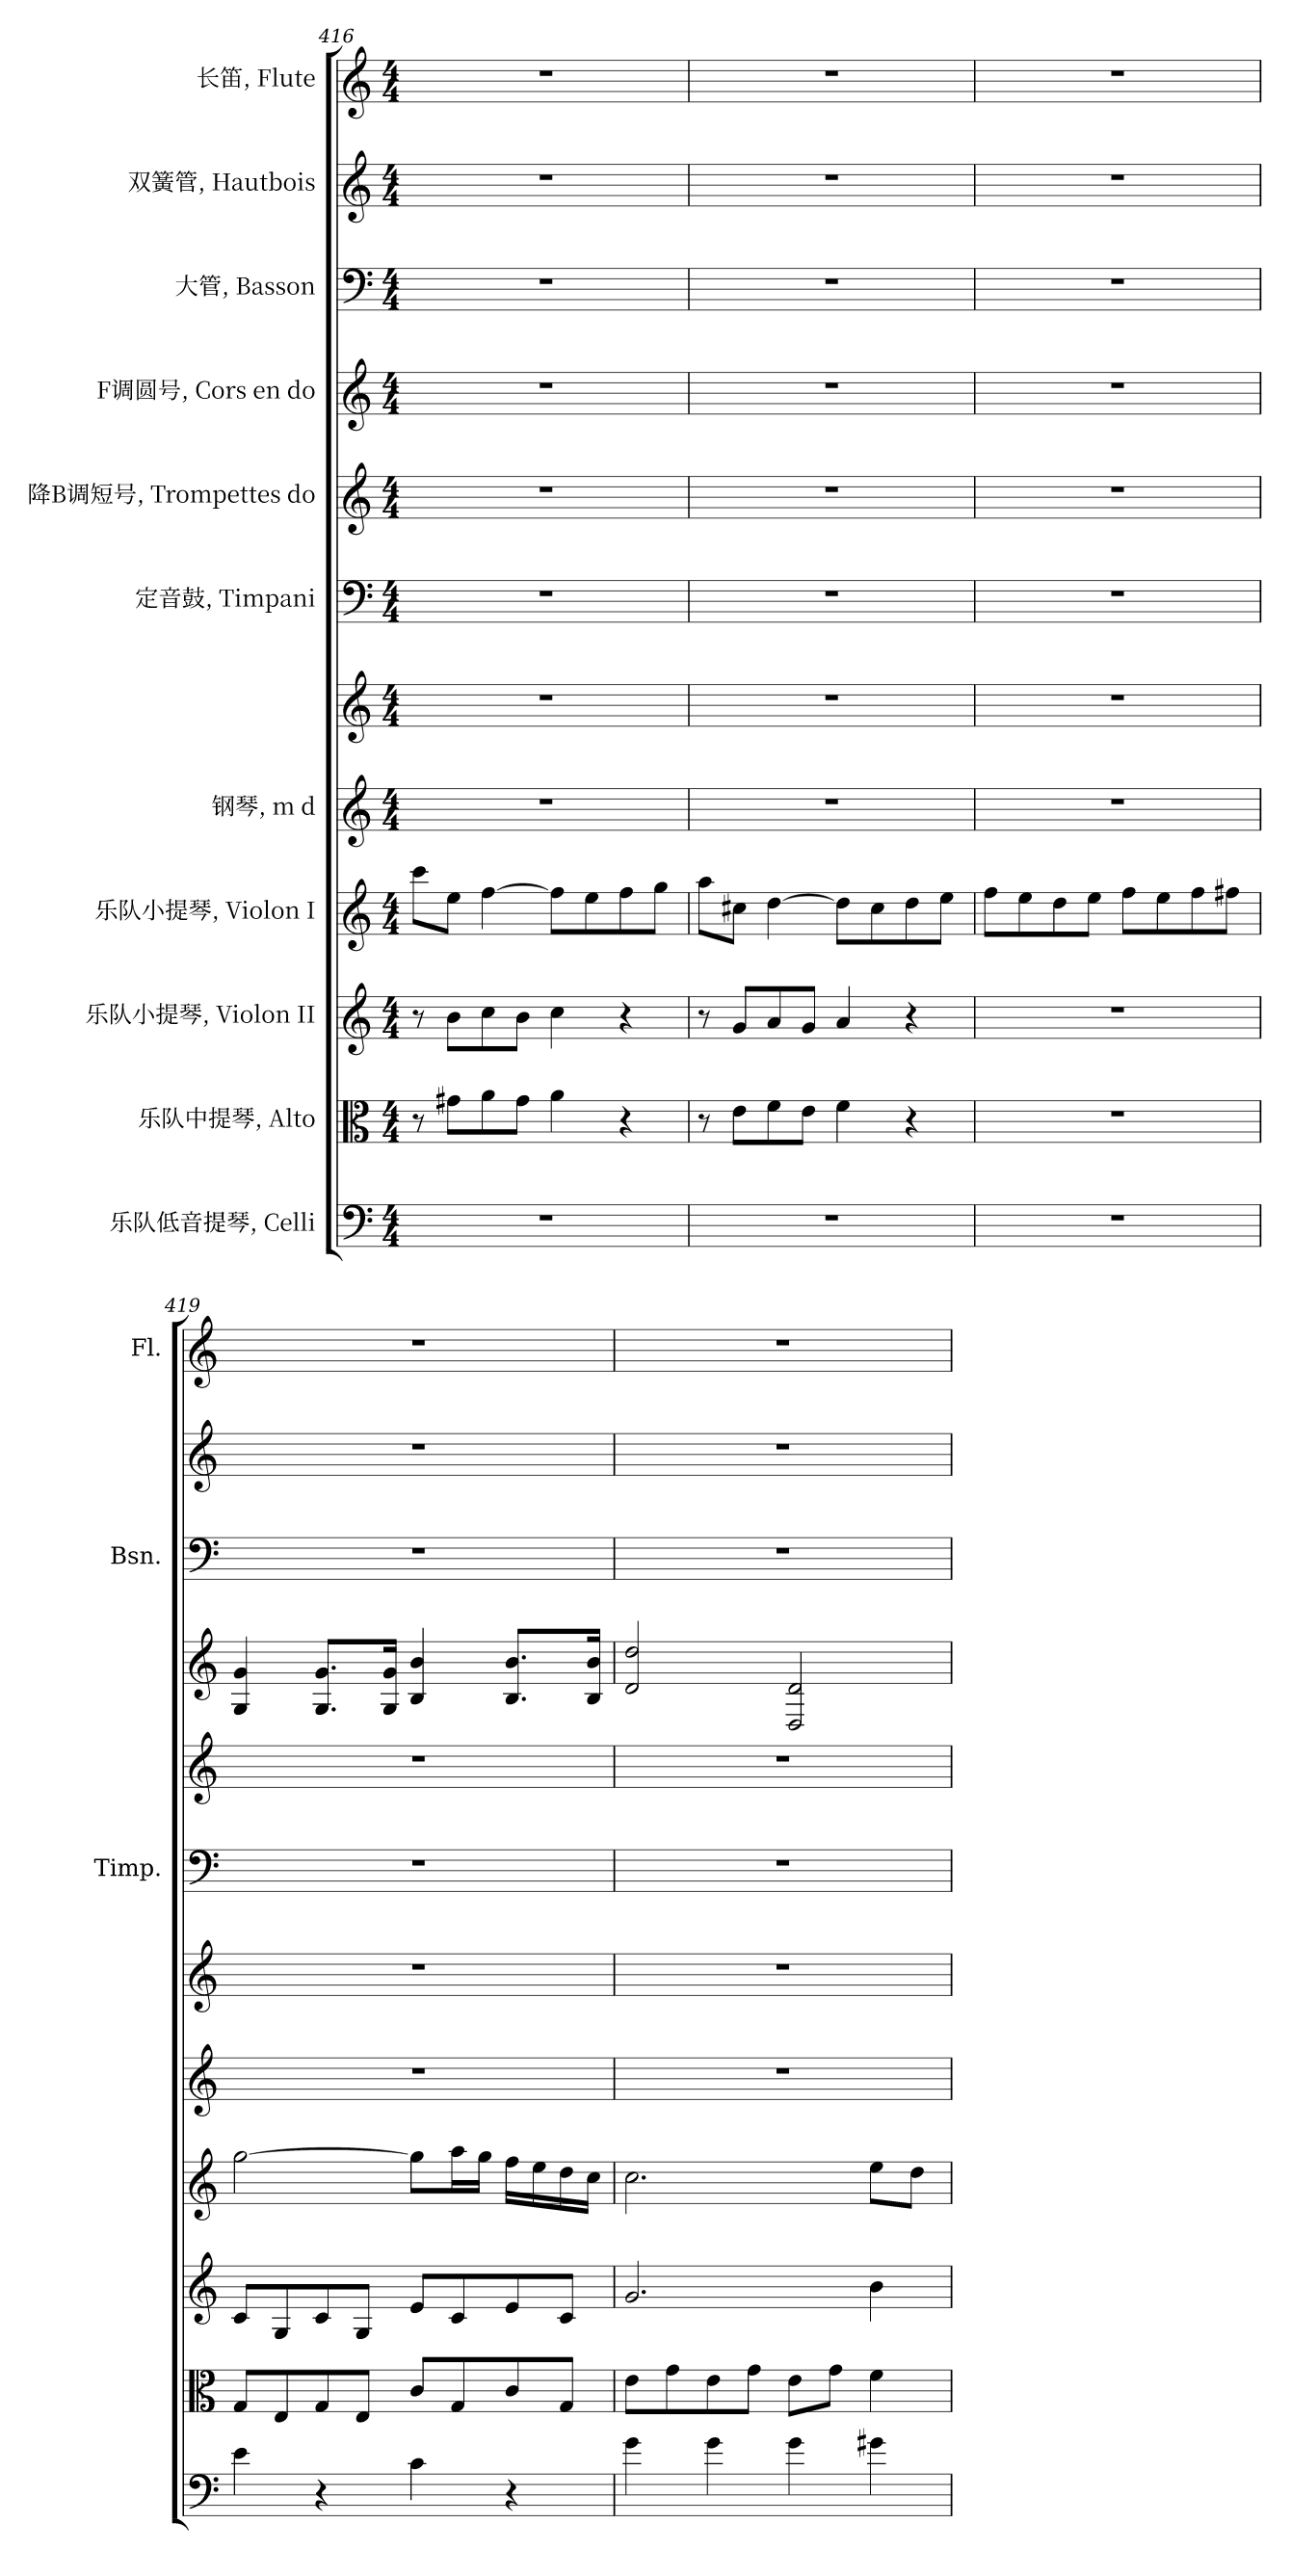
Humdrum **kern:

**kern	**kern	**kern	**kern	**kern	**kern	**kern	**kern	**kern	**kern	**kern	**kern
*part11	*part10	*part9	*part8	*part7	*part7	*part6	*part5	*part4	*part3	*part2	*part1
*staff12	*staff11	*staff10	*staff9	*staff8	*staff7	*staff6	*staff5	*staff4	*staff3	*staff2	*staff1
*I"乐队低音提琴, Celli	*I"乐队中提琴, Alto	*I"乐队小提琴, Violon II	*I"乐队小提琴, Violon I	*I"钢琴, m d	*	*I"定音鼓, Timpani	*I"降B调短号, Trompettes do	*I"F调圆号, Cors en do	*I"大管, Basson	*I"双簧管, Hautbois	*I"长笛, Flute
*	*	*	*	*	*	*I'Timp.	*	*	*I'Bsn.	*	*I'Fl.
*clefF4	*clefC3	*clefG2	*clefG2	*clefG2	*clefG2	*clefF4	*clefG2	*clefG2	*clefF4	*clefG2	*clefG2
*ITrd7c12	*	*	*	*	*	*	*ITrd1c2	*ITrd4c7	*	*	*
*k[]	*k[]	*k[]	*k[]	*k[]	*k[]	*k[]	*k[b-e-]	*k[b-]	*k[]	*k[]	*k[]
*M4/4	*M4/4	*M4/4	*M4/4	*M4/4	*M4/4	*M4/4	*M4/4	*M4/4	*M4/4	*M4/4	*M4/4
=416	=416	=416	=416	=416	=416	=416	=416	=416	=416	=416	=416
1r	8r	8r	8ccc\L	1r	1r	1r	1r	1r	1r	1r	1r
.	8g#X\L	8b\L	8ee\J	.	.	.	.	.	.	.	.
.	8a\	8cc\	[4ff\	.	.	.	.	.	.	.	.
.	8g#\J	8b\J	.	.	.	.	.	.	.	.	.
.	4a\	4cc\	8ff\L]	.	.	.	.	.	.	.	.
.	.	.	8ee\	.	.	.	.	.	.	.	.
.	4r	4r	8ff\	.	.	.	.	.	.	.	.
.	.	.	8gg\J	.	.	.	.	.	.	.	.
!!LO:PB:g=z
=417	=417	=417	=417	=417	=417	=417	=417	=417	=417	=417	=417
1r	8r	8r	8aa\L	1r	1r	1r	1r	1r	1r	1r	1r
.	8e\L	8g/L	8cc#X\J	.	.	.	.	.	.	.	.
.	8f\	8a/	[4dd\	.	.	.	.	.	.	.	.
.	8e\J	8g/J	.	.	.	.	.	.	.	.	.
.	4f\	4a/	8dd\L]	.	.	.	.	.	.	.	.
.	.	.	8cc#\	.	.	.	.	.	.	.	.
.	4r	4r	8dd\	.	.	.	.	.	.	.	.
.	.	.	8ee\J	.	.	.	.	.	.	.	.
=418	=418	=418	=418	=418	=418	=418	=418	=418	=418	=418	=418
1r	1r	1r	8ff\L	1r	1r	1r	1r	1r	1r	1r	1r
.	.	.	8ee\	.	.	.	.	.	.	.	.
.	.	.	8dd\	.	.	.	.	.	.	.	.
.	.	.	8ee\J	.	.	.	.	.	.	.	.
.	.	.	8ff\L	.	.	.	.	.	.	.	.
.	.	.	8ee\	.	.	.	.	.	.	.	.
.	.	.	8ff\	.	.	.	.	.	.	.	.
.	.	.	8ff#X\J	.	.	.	.	.	.	.	.
=419	=419	=419	=419	=419	=419	=419	=419	=419	=419	=419	=419
4E\	8G/L	8c/L	[2gg\	1r	1r	1r	1r	4C/ 4c/	1r	1r	1r
.	8E/	8G/	.	.	.	.	.	.	.	.	.
4r	8G/	8c/	.	.	.	.	.	8.C/ 8.c/L	.	.	.
.	8E/J	8G/J	.	.	.	.	.	.	.	.	.
.	.	.	.	.	.	.	.	16C/ 16c/Jk	.	.	.
4C\	8c/L	8e/L	8gg\L]	.	.	.	.	4E/ 4e/	.	.	.
.	8G/	8c/	16aa\L	.	.	.	.	.	.	.	.
.	.	.	16gg\JJ	.	.	.	.	.	.	.	.
4r	8c/	8e/	16ff\LL	.	.	.	.	8.E/ 8.e/L	.	.	.
.	.	.	16ee\	.	.	.	.	.	.	.	.
.	8G/J	8c/J	16dd\	.	.	.	.	.	.	.	.
.	.	.	16cc\JJ	.	.	.	.	16E/ 16e/Jk	.	.	.
=420	=420	=420	=420	=420	=420	=420	=420	=420	=420	=420	=420
4G\	8e\L	2.g/	2.cc\	1r	1r	1r	1r	2G/ 2g/	1r	1r	1r
.	8g\	.	.	.	.	.	.	.	.	.	.
4G\	8e\	.	.	.	.	.	.	.	.	.	.
.	8g\J	.	.	.	.	.	.	.	.	.	.
4G\	8e\L	.	.	.	.	.	.	2GG/ 2G/	.	.	.
.	8g\J	.	.	.	.	.	.	.	.	.	.
4G#X\	4f\	4b\	8ee\L	.	.	.	.	.	.	.	.
.	.	.	8dd\J	.	.	.	.	.	.	.	.
=	=	=	=	=	=	=	=	=	=	=	=
*-	*-	*-	*-	*-	*-	*-	*-	*-	*-	*-	*-
